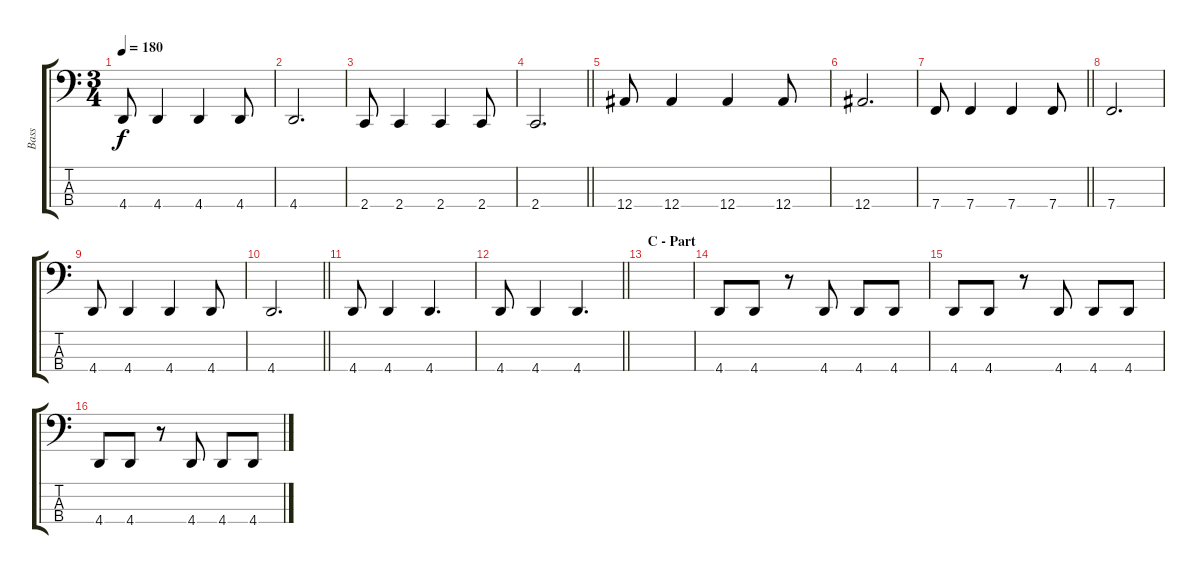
\track ("Bass" "Bass") {instrument electricbassfinger}
\staff {score tabs}
\tuning (Eb2 Bb1 F1 Bb0) {hide}
\ts (3 4)
\tempo 180
\clef f4
\ks c
4.4.8{dy f} 4.4.4 4.4.4 4.4.8 |
4.4.2{d} |
2.4.8 2.4.4 2.4.4 2.4.8 |
\barLineRight lightlight
2.4.2{d} |
12.4.8 12.4.4 12.4.4 12.4.8 |
12.4.2{d} |
\barLineRight lightlight
7.4.8 7.4.4 7.4.4 7.4.8 |
7.4.2{d} |
4.4.8 4.4.4 4.4.4 4.4.8 |
\barLineRight lightlight
4.4.2{d} |
4.4.8 4.4.4 4.4.4{d} |
\barLineRight lightlight
4.4.8 4.4.4 4.4.4{d} |
\section ("" "C - Part")
|
4.4.8 4.4.8 r.8 4.4.8 4.4.8 4.4.8 |
4.4.8 4.4.8 r.8 4.4.8 4.4.8 4.4.8 |
4.4.8 4.4.8 r.8 4.4.8 4.4.8 4.4.8
